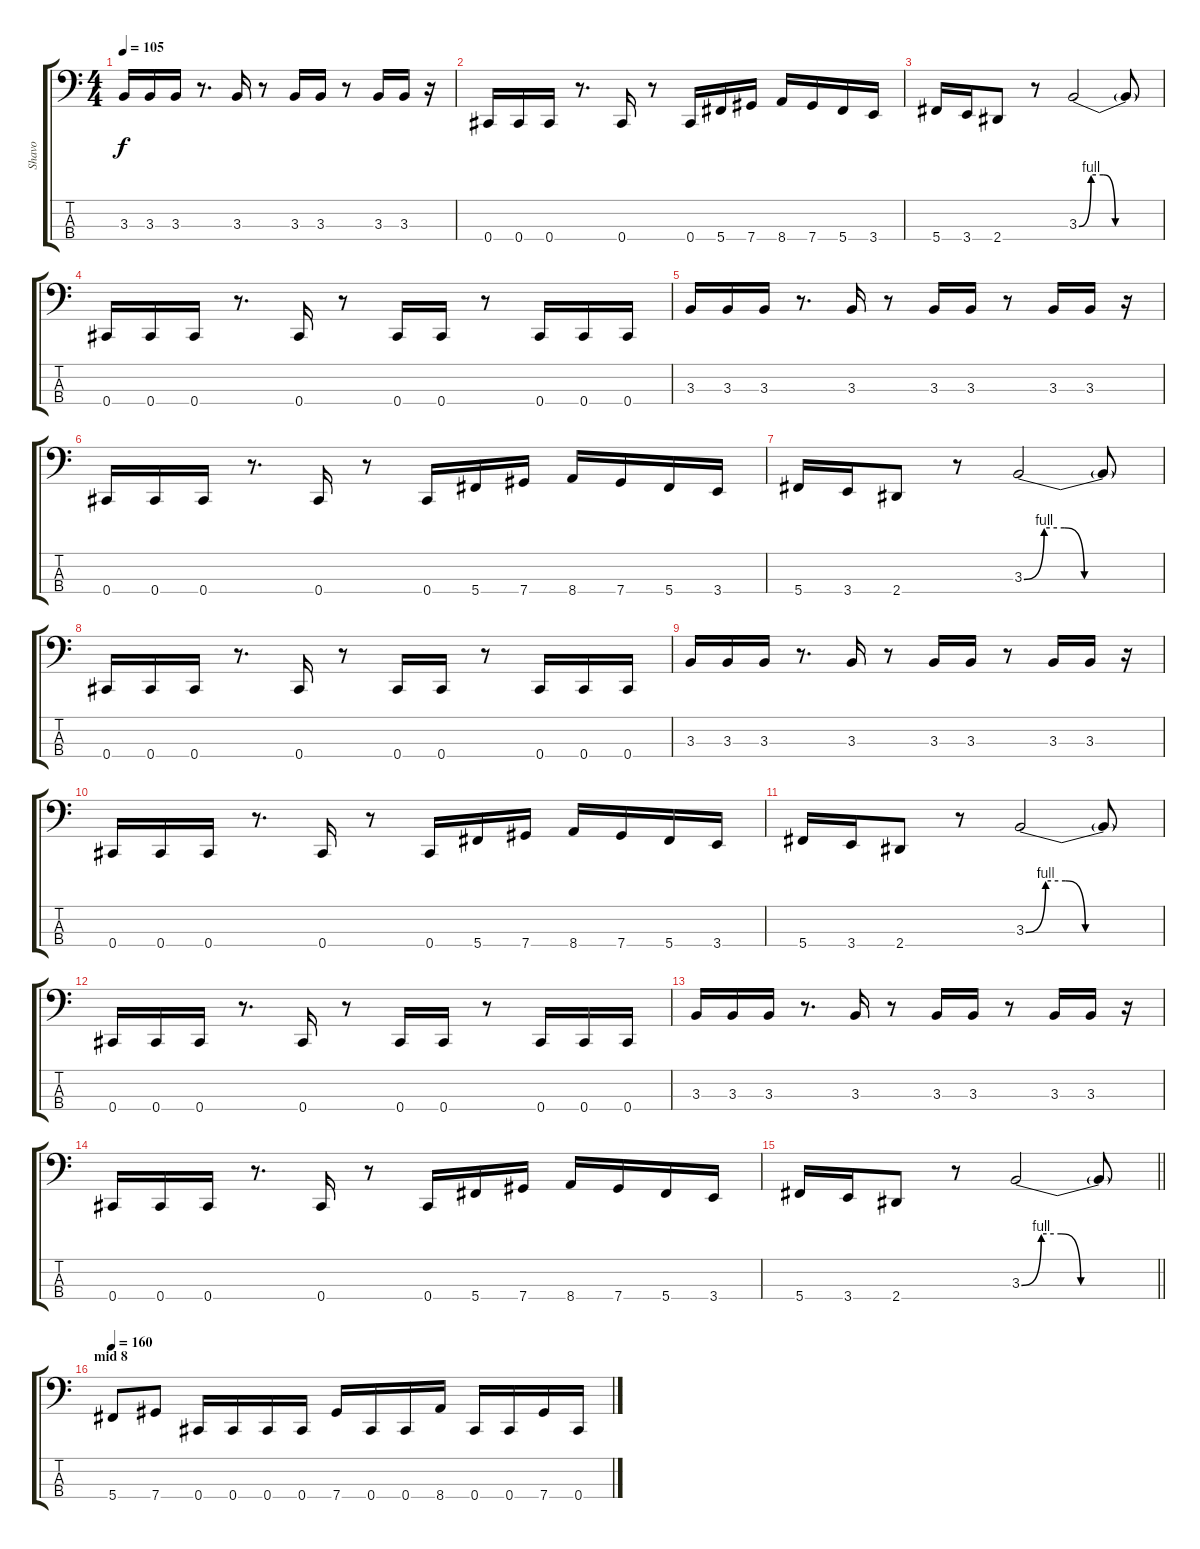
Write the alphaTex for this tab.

\track ("Shavo" "Shavo") {instrument electricbassfinger}
\staff {score tabs}
\tuning (Gb2 Db2 Ab1 Db1) {hide}
\ts (4 4)
\tempo 105
\clef f4
\ks c
3.3.16{dy f} 3.3.16 3.3.16 r.8{d} 3.3.16 r.8 3.3.16 3.3.16 r.8 3.3.16 3.3.16 r.16 |
0.4.16 0.4.16 0.4.16 r.8{d} 0.4.16 r.8 0.4.16 5.4.16 7.4.16 8.4.16 7.4.16 5.4.16 3.4.16 |
5.4.16 3.4.16 2.4.8 r.8 3.3{be (custom 0 0 15 4 30 4 45 0 60 0)}.2 3.3{be (hold 0 0 60 0) t}.8 |
0.4.16 0.4.16 0.4.16 r.8{d} 0.4.16 r.8 0.4.16 0.4.16 r.8 0.4.16 0.4.16 0.4.16 |
3.3.16 3.3.16 3.3.16 r.8{d} 3.3.16 r.8 3.3.16 3.3.16 r.8 3.3.16 3.3.16 r.16 |
0.4.16 0.4.16 0.4.16 r.8{d} 0.4.16 r.8 0.4.16 5.4.16 7.4.16 8.4.16 7.4.16 5.4.16 3.4.16 |
5.4.16 3.4.16 2.4.8 r.8 3.3{be (custom 0 0 15 4 30 4 45 0 60 0)}.2 3.3{be (hold 0 0 60 0) t}.8 |
0.4.16 0.4.16 0.4.16 r.8{d} 0.4.16 r.8 0.4.16 0.4.16 r.8 0.4.16 0.4.16 0.4.16 |
3.3.16 3.3.16 3.3.16 r.8{d} 3.3.16 r.8 3.3.16 3.3.16 r.8 3.3.16 3.3.16 r.16 |
0.4.16 0.4.16 0.4.16 r.8{d} 0.4.16 r.8 0.4.16 5.4.16 7.4.16 8.4.16 7.4.16 5.4.16 3.4.16 |
5.4.16 3.4.16 2.4.8 r.8 3.3{be (custom 0 0 15 4 30 4 45 0 60 0)}.2 3.3{be (hold 0 0 60 0) t}.8 |
0.4.16 0.4.16 0.4.16 r.8{d} 0.4.16 r.8 0.4.16 0.4.16 r.8 0.4.16 0.4.16 0.4.16 |
3.3.16 3.3.16 3.3.16 r.8{d} 3.3.16 r.8 3.3.16 3.3.16 r.8 3.3.16 3.3.16 r.16 |
0.4.16 0.4.16 0.4.16 r.8{d} 0.4.16 r.8 0.4.16 5.4.16 7.4.16 8.4.16 7.4.16 5.4.16 3.4.16 |
\barLineRight lightlight
5.4.16 3.4.16 2.4.8 r.8 3.3{be (custom 0 0 15 4 30 4 45 0 60 0)}.2 3.3{be (hold 0 0 60 0) t}.8 |
\section ("" "mid 8")
\tempo 160
5.4.8 7.4.8 0.4.16 0.4.16 0.4.16 0.4.16 7.4.16 0.4.16 0.4.16 8.4.16 0.4.16 0.4.16 7.4.16 0.4.16
